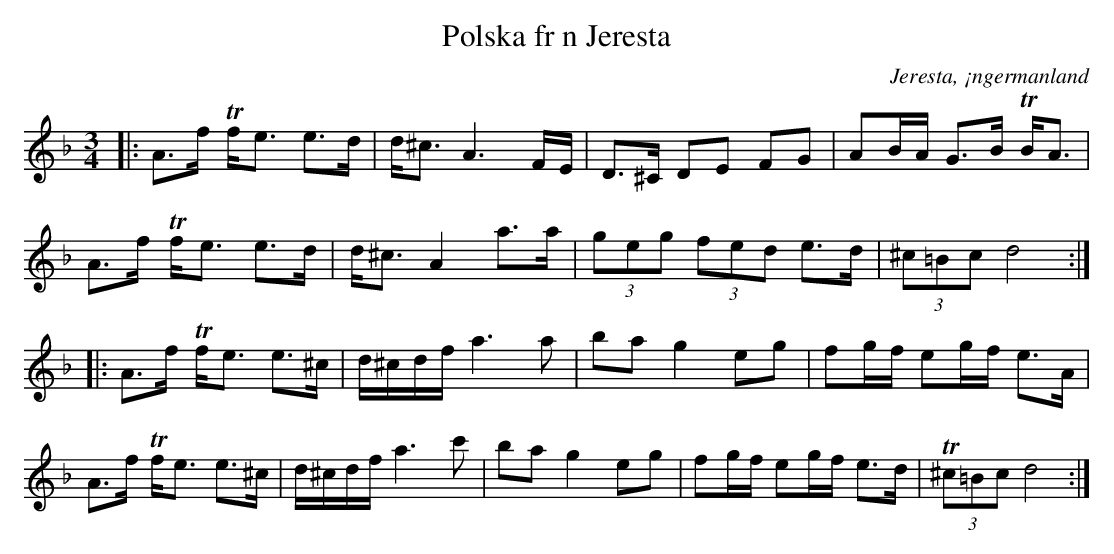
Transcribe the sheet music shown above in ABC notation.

X:1
T:Polska fr n Jeresta
O:Jeresta, ¡ngermanland
M:3/4
L:1/8
K:Dm
|: A>f Tf<e e>d | d<^c A3 F/E/ | D>^C DE FG | AB/A/ G>B TB<A |
A>f Tf<e e>d | d<^c A2 a>a | (3geg (3fed e>d | (3^c=Bc d4:|
|:A>f Tf<e e>^c | d/^c/d/f/ a3 a | ba g2 eg | fg/f/ eg/f/ e>A |
A>f Tf<e e>^c | d/^c/d/f/ a3 c' | ba g2 eg | fg/f/ eg/f/ e>d | (3T^c=Bc d4 :|
